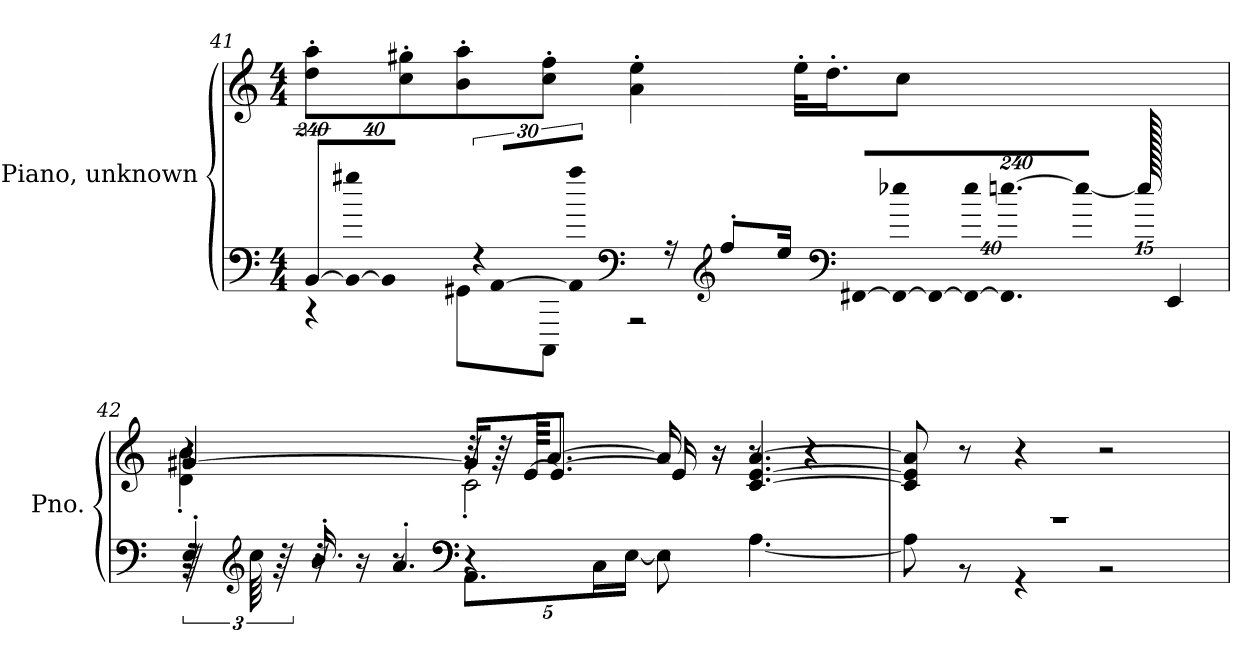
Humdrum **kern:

**kern	**kern
*part1	*part1
*staff2	*staff1
*I"Piano, unknown	*
*I'Pno.	*
!!LO:LB:g=z
*clefF4	*clefG2
*k[]	*k[]
*M4/4	*M4/4
=41	=41
!LO:N:vis=16	!
*^	*
[1920%137BB/LL	4r	8dd\' 8aa\'L
!LO:N:vis=32	!	!
640%23BB/_ 640%23gg#X/L	.	.
!LO:N:vis=64	!	!
960%17BB/JJJk]	.	.
!LO:N:vis=64	!	!
960%17r	.	8cc\' 8gg#X\'
!LO:N:vis=32	!	!
[640%23AA/KLL	.	.
!LO:N:vis=16	!	!
1920%137AA/] 1920%137aa/JJ	.	.
16r	8GG#X\L	8b\' 8aa\'
*clefG2	*	*
8ff'/L	.	.
.	8AA\J	8cc\' 8ff\'J
16ee/Jk	.	.
*clefF4	*	*
*Xbrackettup	*	*
!LO:N:vis=16	!	!
[1920%137FF#X/LL	2r	4a\' 4ee\'
!LO:N:vis=32	!	!
640%23FF#/_ 640%23ee-X/L	.	.
!LO:N:vis=32	!	!
640%23FF#/_	.	.
!LO:N:vis=32	!	!
640%23FF#/_ 640%23ee-/	.	.
!LO:N:vis=32.	!	!
1920%103FF#/] [1920%103een/	.	.
640%11ee/JJJ_	.	.
1920ee/]	.	32ee'\KLL
4EE/	.	.
.	.	16.dd'\J
.	.	8cc\J
.	1920ryy	1920ryy
!!LO:LB:g=z
=42	=42	=42
*	*brackettup	*
*	*^	*^
*	*	*	*	*^
32r	96r	4E'/	[4g#X/	4d\' 4b\'	4r
*clefG2	*	*	*	*	*
.	96cc\	.	.	.	.
.	96r	.	.	.	.
16.b'/	32r	.	.	.	.
.	16r	.	.	.	.
4.a'/	8r	.	.	.	.
*clefF4	*	*	*	*	*
*	*Xbrackettup	*	*	*	*
.	10.AA\L	4r	16g#/KL]	2c'\	32r
.	.	.	.	.	64r
.	.	.	.	.	[64e/KKKL
.	.	.	[8.a/J	.	8.e/J_
.	20C\L	.	.	.	.
.	[20E\JJ	.	.	.	.
2r	8E\]	2r	16a/]	.	16e/]
.	.	.	16r	.	16r
.	[4.A\	.	[4.c/ [4.e/ [4.a/	.	8r
.	.	.	.	4r	4r
*	*v	*v	*	*	*
*	*	*v	*v	*v
=43	=43	=43
1r	8A\]	8c/] 8e/] 8a/]
.	8r	8r
.	4r	4r
.	2r	2r
*v	*v	*
=	=
*-	*-
